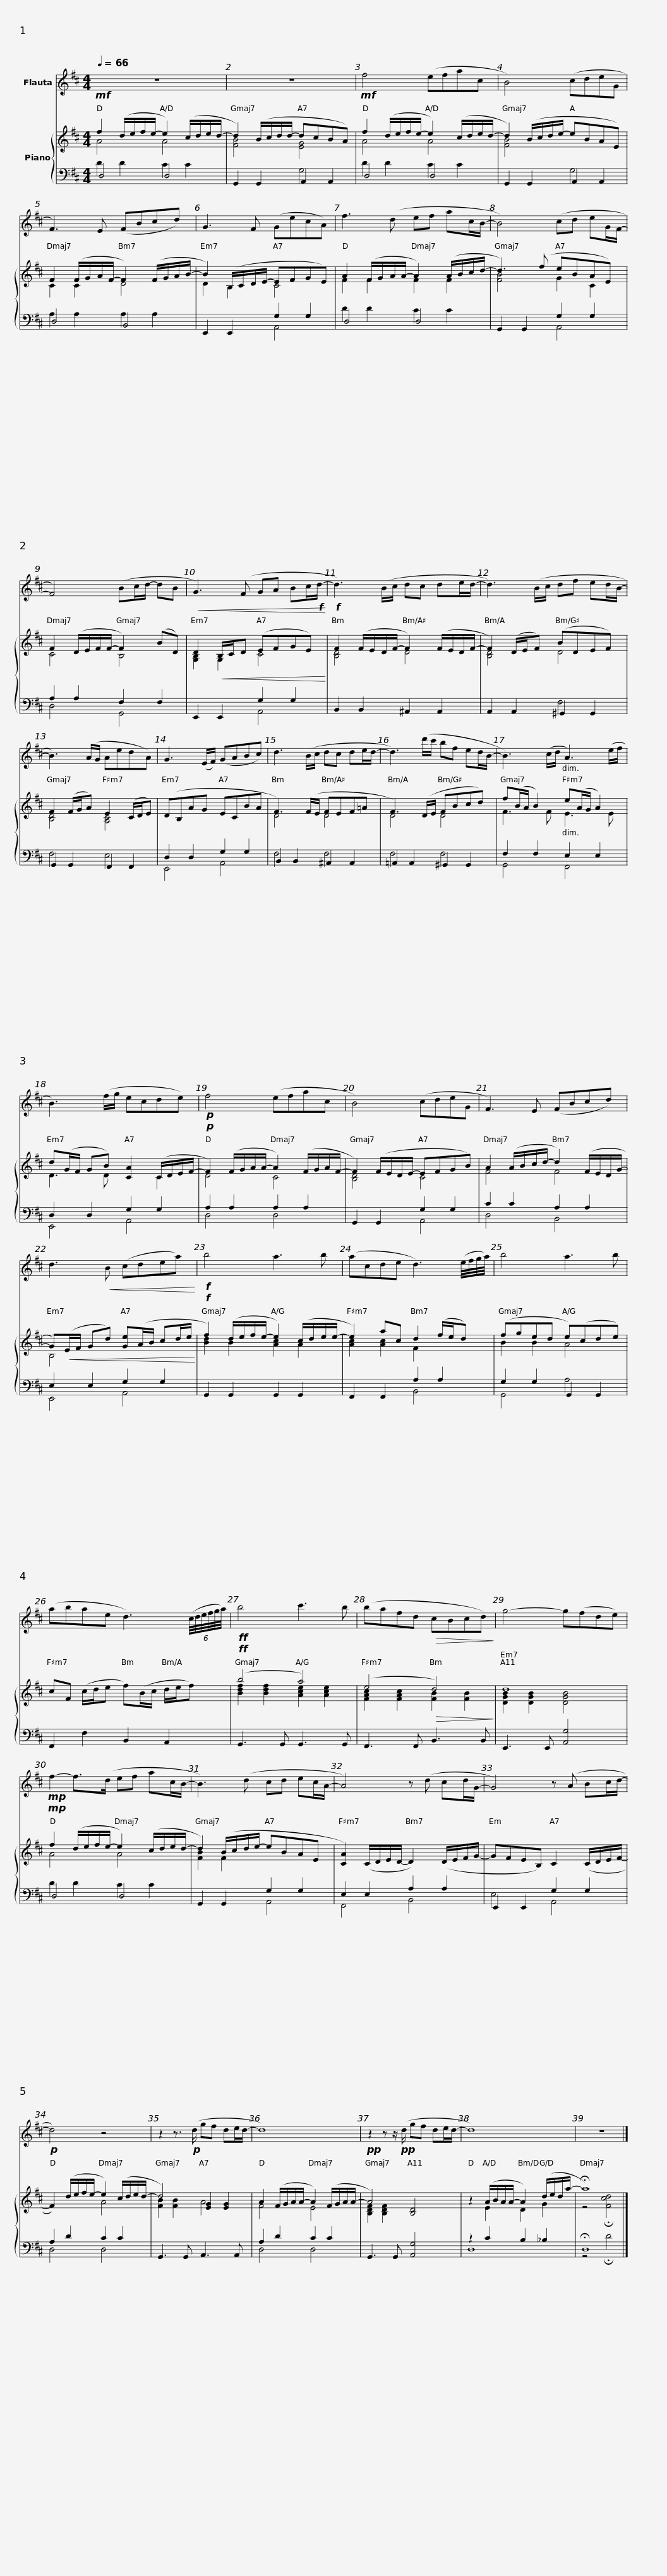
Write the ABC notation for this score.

X:1
%%score 1 { ( 2 3 ) | ( 4 5 ) }
L:1/8
Q:1/4=66
M:4/4
I:linebreak $
K:D
V:1 treble
V:2 treble
V:3 treble
V:4 bass
V:5 bass
V:1
 z8 | z8 |!mf! f4 (efac |$ B4) (cdeG | F3) E (FBcd) | %5
 G3 F (GecA) |$ f3 (d ef ac/B/- | B4) (cd eG/F/- | F4) (Bc/d/- dB |$!<(! G3) (F GA Bc/!f!d/-!<)! | %10
 d3) (B/c/ dc de/d/- | d3) (B/c/ df ed/B/- |$ B3) (A/G/ AedA) | G3 (E/F/) (GABc) | d3 (B/c/ dc de/d/- | %15
 d3) (d'/c'/ bf ed/B/- |$ B3) (c/d/ A3) (e/f/ | B3) (f/g/ ecde) |!p! f4 (efac |$ B4) (cdeG | %20
 F3) E (FBcd) | d3!<(! B (cdea)!<)! |$!f! b4 a3 b | (acde d3) (e/4f/4g/4a/4) | b4 a3 b |$ %25
 (abae d3) (6:4:6(c/4d/4e/4f/4g/4a/4) |!ff! b4 c'3 b | (bafd!>(! cBcd)!>)! | g4- g(fde) |$!mp! f2- f>(d ef ac/B/- | %30
 B3) (d cd ec/A/- | A4) z (d cd/G/- |$ G4) z (A Bc/d/- | d4) z4 | z2 z3/2!p! (d/ gf de/d/- |$ %35
 d8) | z2 z z/!pp! (d/ gf de/d/- | d8) | z8 |] %39
V:2
!mf! f2 (d/e/f/e/- e2) (c/d/e/d/- | d2) (B/c/d/d/- dcBA) | f2 (d/e/f/e/- e2) (c/d/e/d/- |$ d2) (B/c/d/e/- eBAE) | F2 (F/G/A/F/- F2) (F/G/A/B/- | %5
 B2) (B,/C/D/E/- EFGE) |$ A2 (F/G/A/A/- A2) (A/B/c/d/- | d3) (f eBAE) | F2 (D/E/F/F/- F2) (BD) |$ D2!<(! B,/C/D (EFGE)!<)! | %10
!f! F2 (F/E/D/F/- F2) (F/E/D/F/- | F2) (D/E/F) (BDEF) |$ F2 (F/G/A) E2 (C/D/E) | (DB,AG ECBA | F3) (F/E/ FEF=A | %15
 F3) (D/E/ FBcd) |$ f(B/A/ B2) e(A/G/ A2) | d(G/F/ GB) [CA]2 (C/D/E/F/- |!p! F2) (F/G/A/A/- A2) (F/G/A/F/- |$ F2) (F/E/D/E/- EFGB) | %20
 A2 (A/B/c/d/- d2) (F/E/D/G/- | G)!<(!(E/F/ Gd) [Ge](A/B/ cd/e/!<)! |$!f! f2) (d/e/f/e/- e2) (c/d/e/e/- | e2) ac d2 (f/e/d) | (fged e)(cde) |$ %25
 cF (c/d/e f)(B/c/ d/e/f) |!ff! (b4 a4) | (e4!>(! d4)!>)! | d8 |$!mp! f2 (d/e/f/e/- e2) (c/d/e/d/- | %30
 d2) (B/c/d/e/- eBAE | [CA]2) (C/D/E/D/- D2) (D/E/F/G/- |$ GFEB,) C2 (C/D/E/F/- |!p! F2) (d/e/f/e/- e2) (c/d/e/d/- | d4) [EG]2 [EG]2 |$ %35
 A2 (F/G/A/A/- A2) (F/G/A/A/- |!pp! A4) [B,D]4 | z2 (A/B/A/A/- A2) (d/e/d/a/- | !fermata!a8) |] %39
V:3
 A4 A4 | [FB]4 [EG]4 | A4 A4 |$ [FB]4 x4 | C2 C2 D4 | %5
 D2 B,2 C4 |$ F2 F2 F2 F2 | [FB]4 G2 C2 | C4 B,4 |$ [G,B,]2 G,2 C4 | %10
 [B,D]4 D4 | [B,D]4 D4 |$ [B,D]4 [A,C]4 | x8 | D4 D4 | %15
 D4 D4 |$ F3 F E3 E | D3 D x2 C2 | D4 C4 |$ [B,D]4 C4 | %20
 F4 F4 | B,4 x4 |$ [Bd]2 B2 [Ac]2 A2 | [Ac]2 [Ac]2 F2 x2 | B2 B2 A4 |$ %25
 x8 | [Bdf]2 [Bdf]2 [Ace]2 [Ace]2 | [FAc]2 [FAc]2 [FB]2 [FB]2 | [DGB]2 [DGB]2 [DGB]4 |$ A4 A4 | %30
 [FB]2 F2 x4 | x8 |$ x8 | x4 A4 | [FB]2 [FB]2 A4 |$ %35
 F4 E4 | [B,DF]2 [B,DF]2 x4 | x2 E2 D2 G2 | z4 !fermata![Fcd]4 |] %39
V:4
 D,4 D,4 | G,,2 G,,2 A,,2 A,,2 | D,4 D,4 |$ G,,2 G,,2 A,,2 A,,2 | D,4 B,,4 | %5
 E,,2 E,,2 G,2 G,2 |$ D,4 D,4 | G,,2 G,,2 G,2 G,2 | A,2 A,2 F,2 F,2 |$ E,,2 E,,2 G,2 G,2 | %10
 B,,2 B,,2 ^A,,2 A,,2 | A,,2 A,,2 ^G,,2 G,,2 |$ G,,2 G,,2 F,,2 F,,2 | D,2 D,2 G,2 G,2 | B,,2 B,,2 ^A,,2 A,,2 | %15
 =A,,2 A,,2 ^G,,2 G,,2 |$ F,2 F,2 E,2 E,2 | D,2 D,2 G,2 G,2 | A,2 A,2 A,2 A,2 |$ G,,2 G,,2 G,2 G,2 | %20
 C2 C2 A,2 A,2 | E,2 E,2 G,2 G,2 |$ G,,2 G,,2 G,,2 G,,2 | F,,2 F,,2 A,2 A,2 | G,2 G,2 G,,2 G,,2 |$ %25
 F,,2 F,2 B,,2 A,,2 | G,,3 G,, G,,3 G,, | F,,3 F,, B,,3 B,, | E,,3 E,, [A,,G,]4 |$ D,4 D,4 | %30
 G,,2 G,,2 G,2 G,2 | E,2 E,2 A,2 A,2 |$ E,,2 E,,2 G,2 G,2 | A,2 D2 C2 C2 | G,,3 G,, A,,3 A,, |$ %35
 A,2 D2 C2 C2 | G,,3 G,, [A,,G,]4 | z2 C2 B,2 _B,2 | !fermata!D,8 |] %39
V:5
 D2 D2 C2 C2 | x4 G,4 | D2 D2 C2 C2 |$ x4 G,4 | A,2 A,2 A,2 A,2 | %5
 x4 A,,4 |$ D2 D2 C2 C2 | x4 A,,4 | D,4 G,,4 |$ x4 A,,4 | %10
 x8 | x4 F,4 |$ F,4 E,4 | E,,4 A,,4 | F,4 F,4 | %15
 F,4 F,4 |$ G,,4 F,,4 | E,,4 A,,4 | D,4 D,4 |$ x4 A,,4 | %20
 D,4 B,,4 | E,,4 A,,4 |$ x8 | x4 B,,4 | G,,4 A,4 |$ %25
 x8 | x8 | x8 | x8 |$ D2 D2 C2 C2 | %30
 x4 A,,4 | F,,4 B,,4 |$ E,4 A,,4 | D,4 D,4 | x8 |$ %35
 D,4 D,4 | x8 | D,8 | z4 !fermata!D4 |] %39
